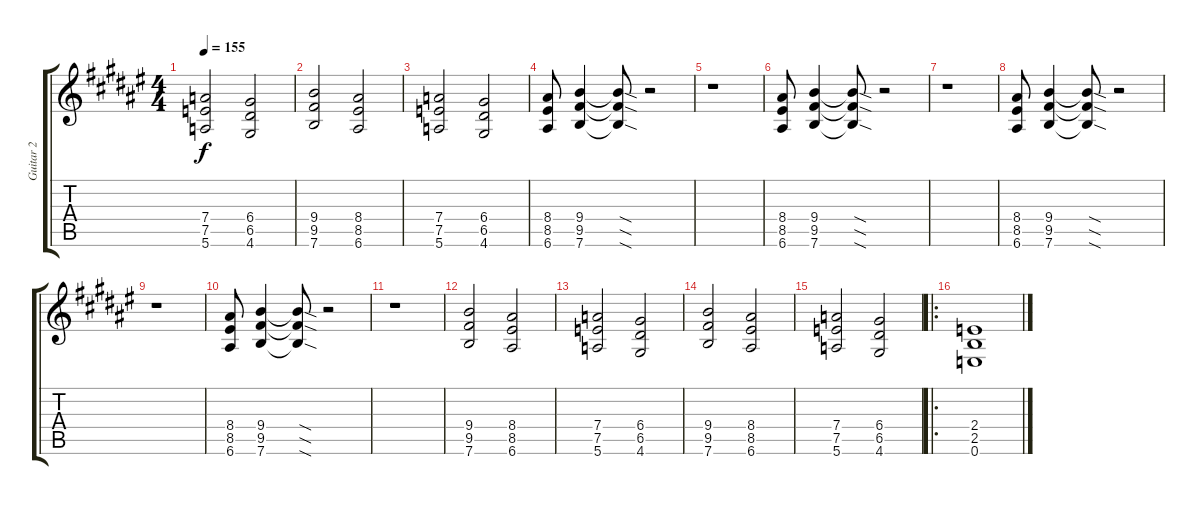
\track ("Guitar 2" "Guitar 2") {instrument distortionguitar}
\staff {score tabs}
\tuning (E4 B3 G3 D3 A2 E2) {hide}
\ts (4 4)
\tempo 155
\clef g2
\ks d#minor
(7.4 7.5 5.6).2{dy f} (6.4 6.5 4.6).2 |
(9.4 9.5 7.6).2 (8.4 8.5 6.6).2 |
(7.4 7.5 5.6).2 (6.4 6.5 4.6).2 |
\ks f#
(8.4 8.5 6.6).8 (9.4 9.5 7.6).4 (9.4{sod t} 9.5{sod t} 7.6{sod t}).8 r.2 |
\ks d#minor
r.1 |
(8.4 8.5 6.6).8 (9.4 9.5 7.6).4 (9.4{sod t} 9.5{sod t} 7.6{sod t}).8 r.2 |
r.1 |
\ks f#
(8.4 8.5 6.6).8 (9.4 9.5 7.6).4 (9.4{sod t} 9.5{sod t} 7.6{sod t}).8 r.2 |
\ks d#minor
r.1 |
(8.4 8.5 6.6).8 (9.4 9.5 7.6).4 (9.4{sod t} 9.5{sod t} 7.6{sod t}).8 r.2 |
r.1 |
\ks f#
(9.4 9.5 7.6).2 (8.4 8.5 6.6).2 |
\ks d#minor
(7.4 7.5 5.6).2 (6.4 6.5 4.6).2 |
(9.4 9.5 7.6).2 (8.4 8.5 6.6).2 |
(7.4 7.5 5.6).2 (6.4 6.5 4.6).2 |
\ro
\ks f#
(2.4 2.5 0.6).1
